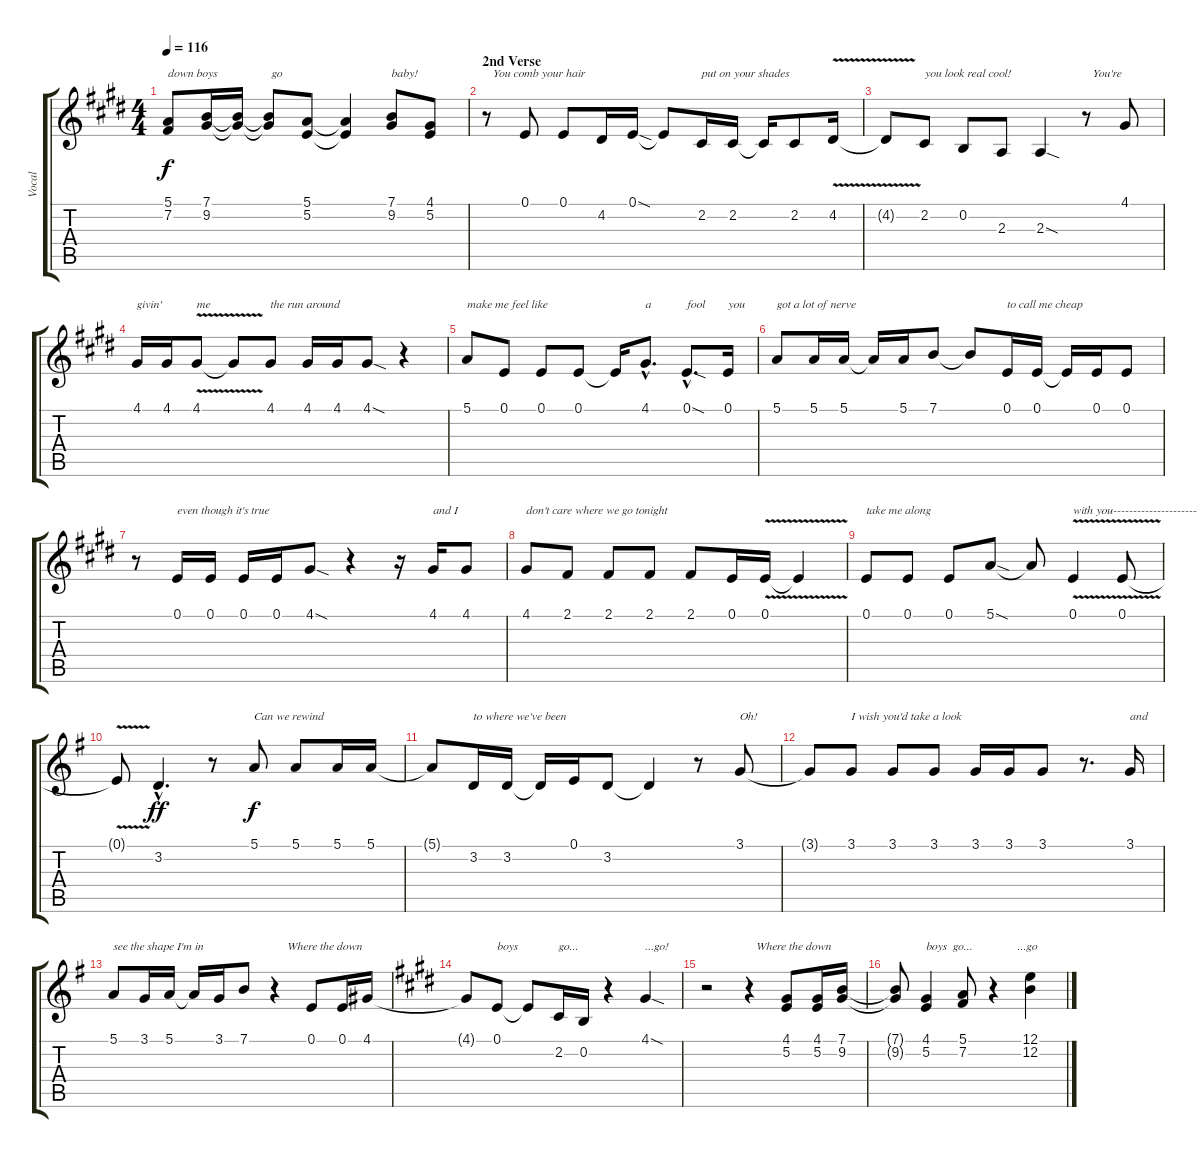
\track ("Vocal" "Vocal") {instrument altosax}
\staff {score tabs}
\tuning (E4 B3 G3 D3 A2 E2) {hide}
\ts (4 4)
\tempo 116
\clef g2
\ks e
(5.1 7.2).8{txt "down boys" dy f} (7.1 9.2).16 (7.1{t} 9.2{t}).16 (7.1{t} 9.2{t}).8{txt " go"} (5.1 5.2).8 (5.1{t} 5.2{t}).4 (7.1 9.2).8{txt "baby!"} (4.1 5.2).8 |
\section ("" "2nd Verse")
r.8{txt "  You comb your hair"} 0.1.8 0.1.8 4.2.16 0.1{sod}.16 0.1{t}.8 2.2.16{txt "put on your shades"} 2.2.16 2.2{t}.16 2.2.8 4.2{v}.16 |
4.2{t}.8 2.2.8{txt "you look real cool!"} 0.2.8 2.3.8 2.3{sod}.4 r.8{txt "  You're"} 4.1.8 |
4.1.16{txt "givin'"} 4.1.16 4.1{v}.8{txt "me"} 4.1{t}.8 4.1.8{txt "the run around"} 4.1.16 4.1.16 4.1{sod}.8 r.4 |
5.1.8{txt "make me feel like"} 0.1.8 0.1.8 0.1.8 0.1{t}.16 4.1{hac}.8{d txt "a"} 0.1{sod hac}.8{d txt "fool"} 0.1.16{txt "you"} |
5.1.8{txt "got a lot of nerve"} 5.1.16 5.1.16 5.1{t}.16 5.1.16 7.1.8 7.1{t}.8 0.1.16{txt "to call me cheap"} 0.1.16 0.1{t}.16 0.1.16 0.1.8 |
r.8 0.1.16{txt "even though it's true"} 0.1.16 0.1.16 0.1.16 4.1{sod}.8 r.4 r.16 4.1.16{txt "and I"} 4.1.8 |
4.1.8{txt "don't care where we go tonight"} 2.1.8 2.1.8 2.1.8 2.1.8 0.1.16 0.1{v}.16 0.1{t}.4 |
0.1.8{txt "take me along"} 0.1.8 0.1.8 5.1{sod}.8 5.1{t}.8 0.1{v}.4{txt "with you---------------------"} 0.1{v}.8 |
\ks g
0.1{t}.8 3.2{hac}.4{d dy ff} r.8 5.1.8{txt "Can we rewind" dy f} 5.1.8 5.1.16 5.1.16 |
5.1{t}.8 3.2.16{txt "to where we've been"} 3.2.16 3.2{t}.16 0.1.16 3.2.8 3.2{t}.4 r.8 3.1.8{txt "Oh!"} |
3.1{t}.8 3.1.8{txt "I wish you'd take a look"} 3.1.8 3.1.8 3.1.16 3.1.16 3.1.8 r.8{d} 3.1.16{txt "and"} |
5.1.8{txt "see the shape I'm in"} 3.1.16 5.1.16 5.1{t}.16 3.1.16 7.1.8 r.4{txt "    Where the down"} 0.1.8 0.1.16 4.1.16 |
\ks e
4.1{t}.8 0.1.8{txt "boys"} 0.1{t}.8 2.2.16{txt "go..."} 0.2.16 r.4 4.1{sod}.4{txt "...go!"} |
r.2 r.4{txt "  Where the down"} (4.1 5.2).8 (4.1 5.2).16 (7.1 9.2).16 |
(7.1{t} 9.2{t}).8 (4.1 5.2).4{txt "boys  go..."} (5.1 7.2).8 r.4{txt "        ...go"} (12.1 12.2).4
